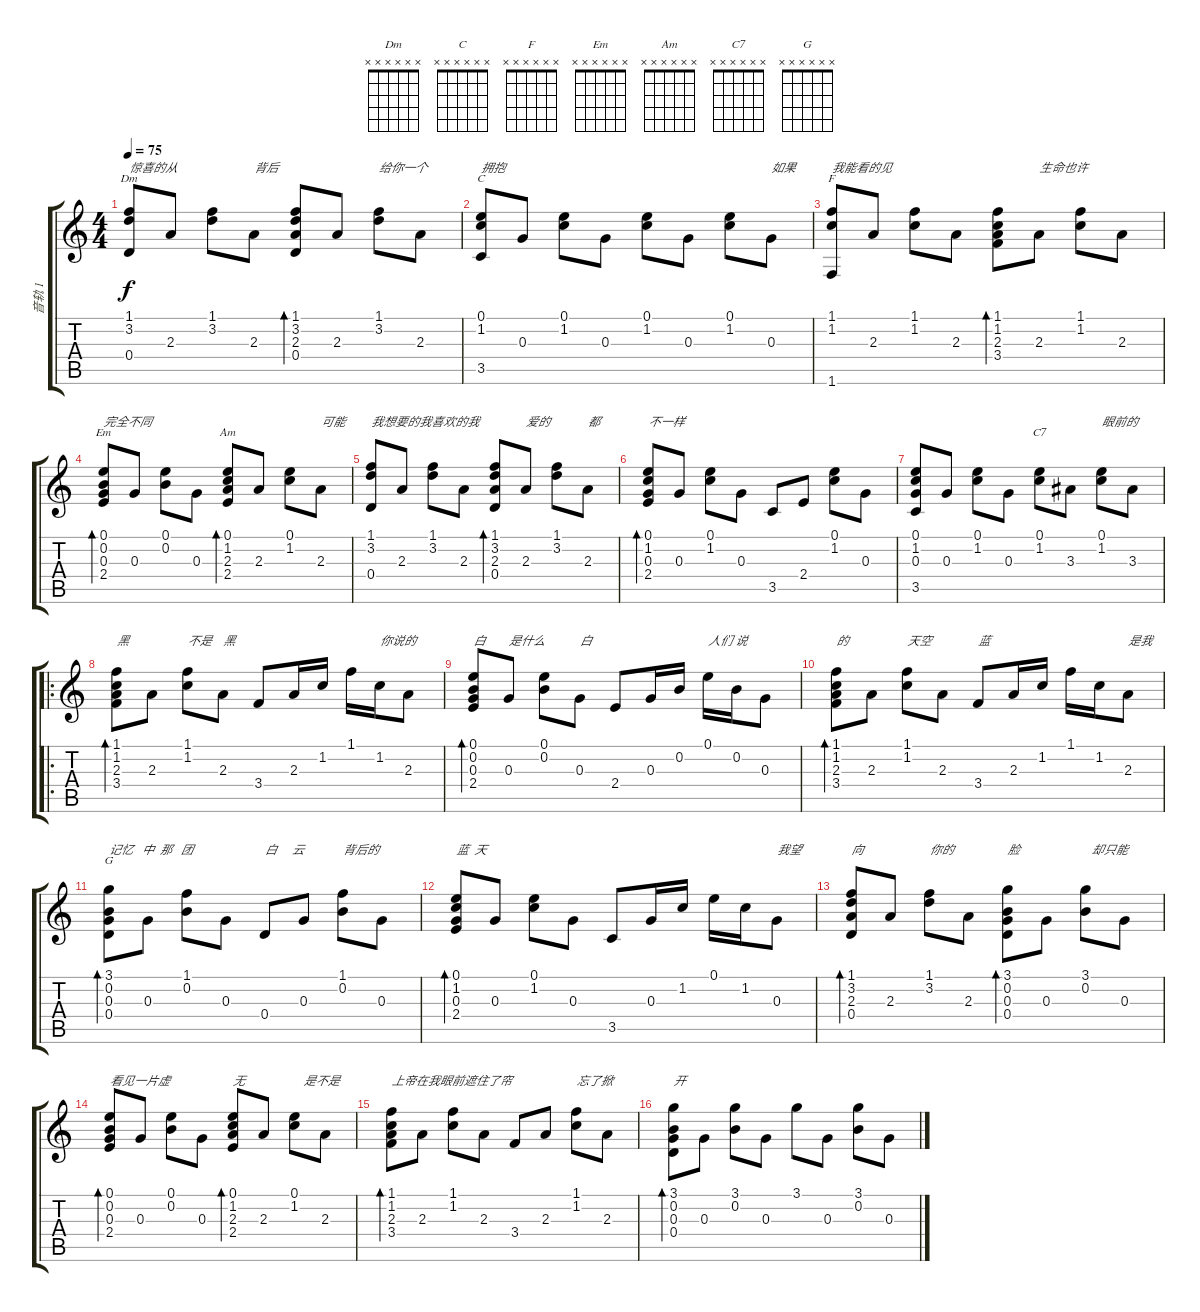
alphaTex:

\track ("音轨 1" "音轨 1") {instrument acousticguitarsteel}
\staff {score tabs}
\tuning (E4 B3 G3 D3 A2 E2) {hide}
\chord ("Dm" x x x x x x)
\chord ("C" x x x x x x)
\chord ("F" x x x x x x)
\chord ("Em" x x x x x x)
\chord ("Am" x x x x x x)
\chord ("C7" x x x x x x)
\chord ("G" x x x x x x)
\ts (4 4)
\tempo 75
\clef g2
\ks c
(1.1 3.2 0.4).8{ch "Dm" txt "惊喜的从" dy f} 2.3.8 (1.1 3.2).8 2.3.8{txt "背后"} (1.1 3.2 2.3 0.4).8{bd 120} 2.3.8 (1.1 3.2).8{txt "给你一个"} 2.3.8 |
(0.1 1.2 3.5).8{ch "C" txt "拥抱"} 0.3.8 (0.1 1.2).8 0.3.8 (0.1 1.2).8 0.3.8 (0.1 1.2).8 0.3.8{txt "如果"} |
(1.1 1.2 1.6).8{ch "F" txt "我能看的见"} 2.3.8 (1.1 1.2).8 2.3.8 (1.1 1.2 2.3 3.4).8{bd 120} 2.3.8{txt "生命也许"} (1.1 1.2).8 2.3.8 |
(0.1 0.2 0.3 2.4).8{bd 120 ch "Em" txt "完全不同"} 0.3.8 (0.1 0.2).8 0.3.8 (0.1 1.2 2.3 2.4).8{bd 120 ch "Am"} 2.3.8 (0.1 1.2).8 2.3.8{txt "可能"} |
(1.1 3.2 0.4).8{txt "我想要的我喜欢的我"} 2.3.8 (1.1 3.2).8 2.3.8 (1.1 3.2 2.3 0.4).8{bd 120} 2.3.8{txt "爱的"} (1.1 3.2).8 2.3.8{txt "都"} |
(0.1 1.2 0.3 2.4).8{bd 120 txt "不一样"} 0.3.8 (0.1 1.2).8 0.3.8 3.5.8 2.4.8 (0.1 1.2).8 0.3.8 |
(0.1 1.2 0.3 3.5).8 0.3.8 (0.1 1.2).8 0.3.8 (0.1 1.2).8{ch "C7"} 3.3.8 (0.1 1.2).8{txt "眼前的"} 3.3.8 |
\ro
(1.1 1.2 2.3 3.4).8{bd 120 txt "黑"} 2.3.8 (1.1 1.2).8{txt "不是"} 2.3.8{txt "黑"} 3.4.8 2.3.16 1.2.16 1.1.16 1.2.16{txt "你说的"} 2.3.8 |
(0.1 0.2 0.3 2.4).8{bd 120 txt "白"} 0.3.8{txt "是什么"} (0.1 0.2).8 0.3.8{txt "白"} 2.4.8 0.3.16 0.2.16 0.1.16{txt "人们 说"} 0.2.16 0.3.8 |
(1.1 1.2 2.3 3.4).8{bd 120 txt "的"} 2.3.8 (1.1 1.2).8{txt "天空"} 2.3.8 3.4.8{txt "蓝"} 2.3.16 1.2.16 1.1.16 1.2.16 2.3.8{txt "是我"} |
(3.1 0.2 0.3 0.4).8{bd 120 ch "G" txt "记忆   中  那   团"} 0.3.8 (1.1 0.2).8 0.3.8 0.4.8{txt "白     云"} 0.3.8 (1.1 0.2).8{txt "背后的"} 0.3.8 |
(0.1 1.2 0.3 2.4).8{bd 120 txt "蓝  天"} 0.3.8 (0.1 1.2).8 0.3.8 3.5.8 0.3.16 1.2.16 0.1.16 1.2.16 0.3.8{txt "我望"} |
(1.1 3.2 2.3 0.4).8{bd 120 txt "向"} 2.3.8 (1.1 3.2).8{txt "你的"} 2.3.8 (3.1 0.2 0.3 0.4).8{bd 120 txt "脸"} 0.3.8 (3.1 0.2).8{txt "  却只能"} 0.3.8 |
(0.1 0.2 0.3 2.4).8{bd 120 txt "看见一片虚"} 0.3.8 (0.1 0.2).8 0.3.8 (0.1 1.2 2.3 2.4).8{bd 120 txt "无"} 2.3.8 (0.1 1.2).8{txt "   是不是"} 2.3.8 |
(1.1 1.2 2.3 3.4).8{bd 120 txt "上帝在我眼前遮住了帘"} 2.3.8 (1.1 1.2).8 2.3.8 3.4.8 2.3.8 (1.1 1.2).8{txt "忘了掀"} 2.3.8 |
(3.1 0.2 0.3 0.4).8{bd 120 txt "开"} 0.3.8 (3.1 0.2).8 0.3.8 3.1.8 0.3.8 (3.1 0.2).8 0.3.8
